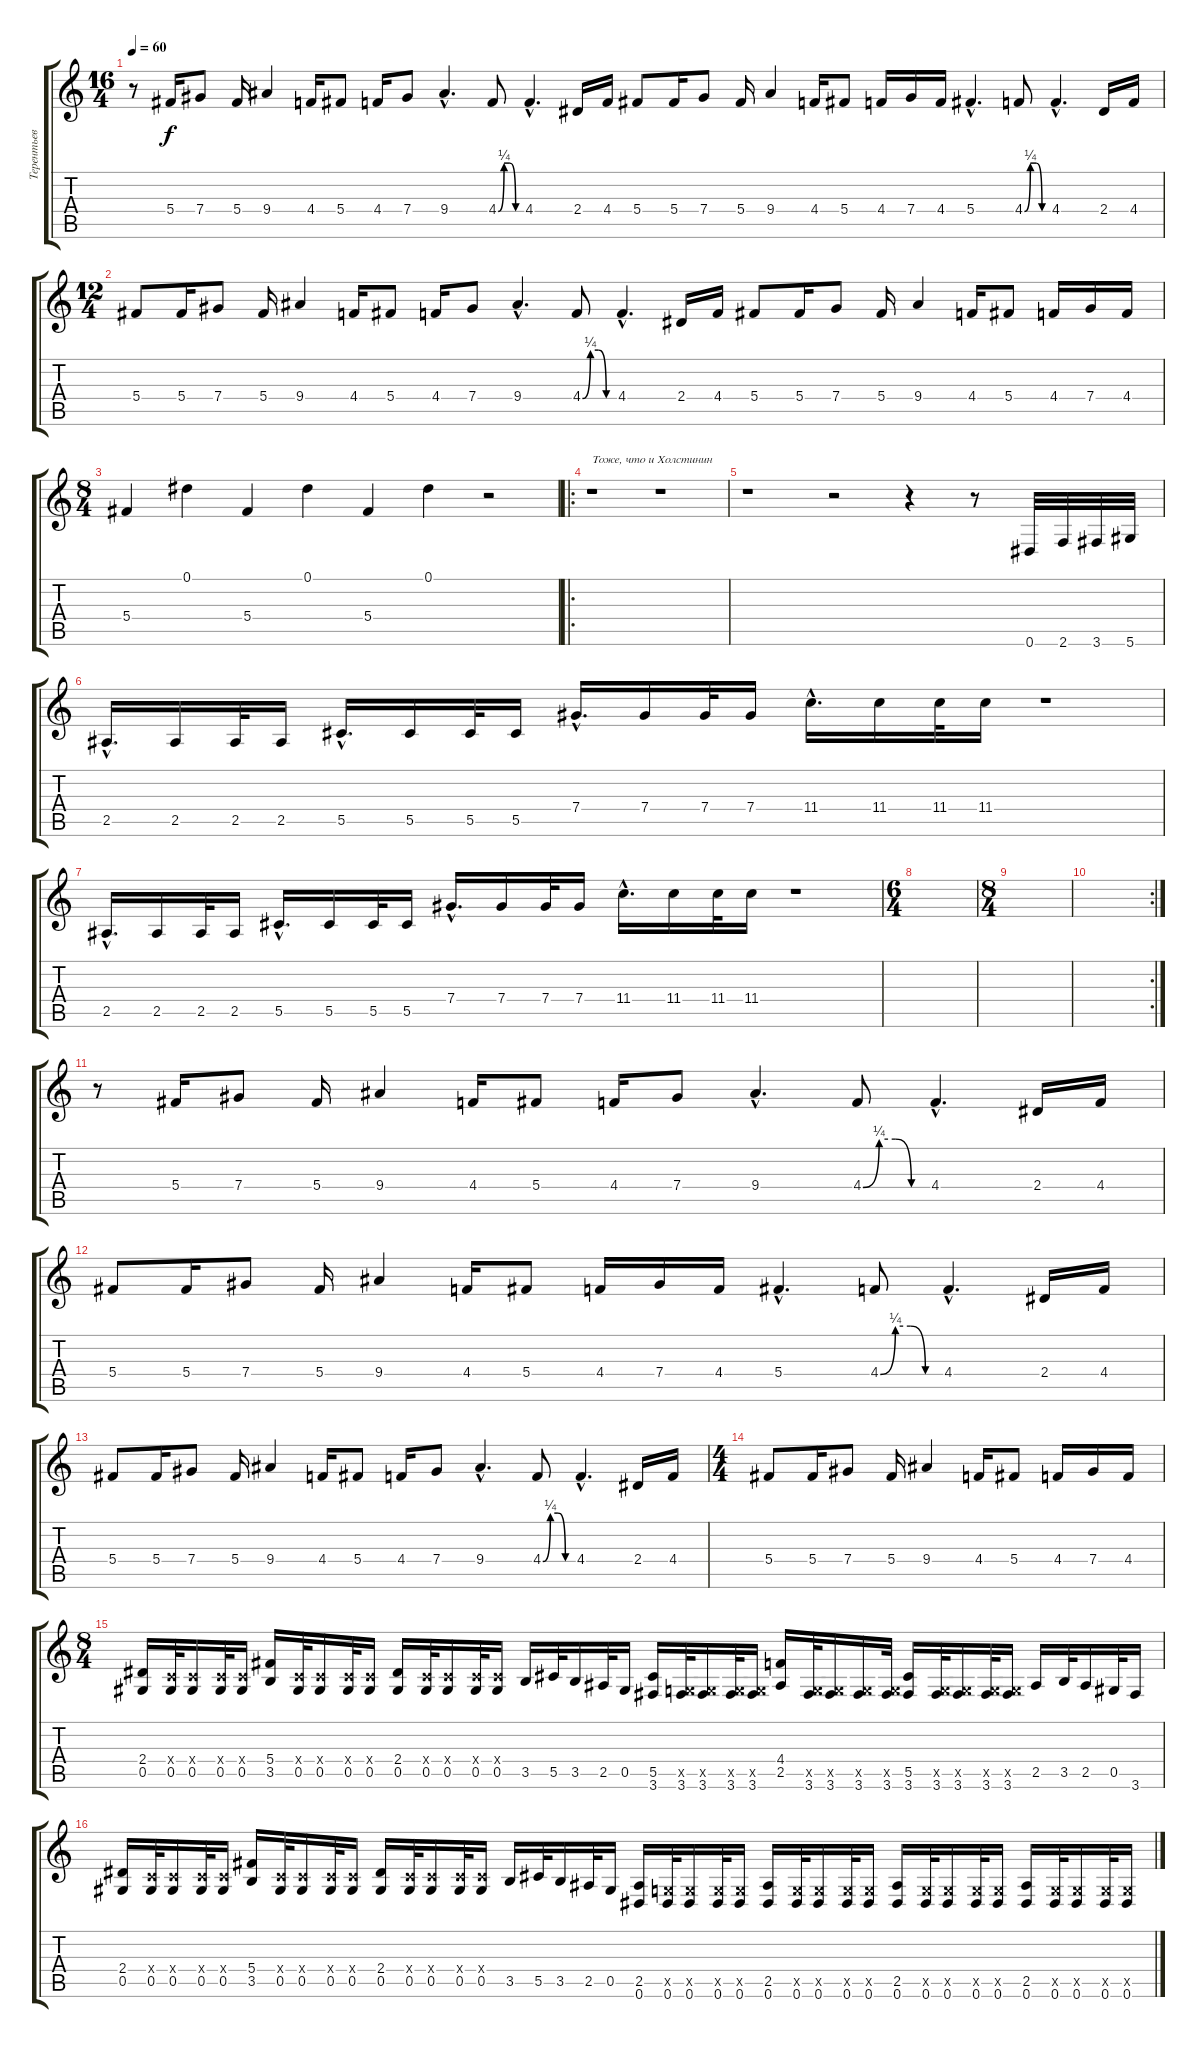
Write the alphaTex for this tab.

\track ("Терентьев" "Терентьев") {instrument overdrivenguitar}
\staff {score tabs}
\tuning (Eb4 Bb3 Gb3 Db3 Ab2 Eb2) {hide}
\ts (16 4)
\tempo 60
\clef g2
\ks c
r.8{dy f instrument overdrivenguitar} 5.4.16 7.4.8 5.4.16 9.4.4 4.4.16 5.4.8 4.4.16 7.4.8 9.4{hac}.4{d} 4.4{be (custom 0 0 15 1 30 1 45 0 60 0)}.8 4.4{hac}.4{d} 2.4.16 4.4.16 5.4.8 5.4.16 7.4.8 5.4.16 9.4.4 4.4.16 5.4.8 4.4.16 7.4.16 4.4.16 5.4{hac}.4{d} 4.4{be (custom 0 0 15 1 30 1 45 0 60 0)}.8 4.4{hac}.4{d} 2.4.16 4.4.16 |
\ts (12 4)
5.4.8 5.4.16 7.4.8 5.4.16 9.4.4 4.4.16 5.4.8 4.4.16 7.4.8 9.4{hac}.4{d} 4.4{be (custom 0 0 15 1 30 1 45 0 60 0)}.8 4.4{hac}.4{d} 2.4.16 4.4.16 5.4.8 5.4.16 7.4.8 5.4.16 9.4.4 4.4.16 5.4.8 4.4.16 7.4.16 4.4.16 |
\ts (8 4)
5.4.4 0.1.4 5.4.4 0.1.4 5.4.4 0.1.4 r.2 |
\ro
r.1{txt "Тоже, что и Холстинин"} r.1 |
r.1 r.2 r.4 r.8 0.6.32 2.6.32 3.6.32 5.6.32 |
2.5{hac}.16{d} 2.5.16 2.5.32 2.5.16 5.5{hac}.16{d} 5.5.16 5.5.32 5.5.16 7.4{hac}.16{d} 7.4.16 7.4.32 7.4.16 11.4{hac}.16{d} 11.4.16 11.4.32 11.4.16 r.1 |
2.5{hac}.16{d} 2.5.16 2.5.32 2.5.16 5.5{hac}.16{d} 5.5.16 5.5.32 5.5.16 7.4{hac}.16{d} 7.4.16 7.4.32 7.4.16 11.4{hac}.16{d} 11.4.16 11.4.32 11.4.16 r.1 |
\ts (6 4)
|
\ts (8 4)
|
\rc 2
|
r.8 5.4.16 7.4.8 5.4.16 9.4.4 4.4.16 5.4.8 4.4.16 7.4.8 9.4{hac}.4{d} 4.4{be (custom 0 0 15 1 30 1 45 0 60 0)}.8 4.4{hac}.4{d} 2.4.16 4.4.16 |
5.4.8 5.4.16 7.4.8 5.4.16 9.4.4 4.4.16 5.4.8 4.4.16 7.4.16 4.4.16 5.4{hac}.4{d} 4.4{be (custom 0 0 15 1 30 1 45 0 60 0)}.8 4.4{hac}.4{d} 2.4.16 4.4.16 |
5.4.8 5.4.16 7.4.8 5.4.16 9.4.4 4.4.16 5.4.8 4.4.16 7.4.8 9.4{hac}.4{d} 4.4{be (custom 0 0 15 1 30 1 45 0 60 0)}.8 4.4{hac}.4{d} 2.4.16 4.4.16 |
\ts (4 4)
5.4.8 5.4.16 7.4.8 5.4.16 9.4.4 4.4.16 5.4.8 4.4.16 7.4.16 4.4.16 |
\ts (8 4)
(2.4 0.5).16{volume 11} (-1.4{x} 0.5).32 (-1.4{x} 0.5).16 (-1.4{x} 0.5).32 (-1.4{x} 0.5).16 (5.4 3.5).16 (-1.4{x} 0.5).32 (-1.4{x} 0.5).16 (-1.4{x} 0.5).32 (-1.4{x} 0.5).16 (2.4 0.5).16 (-1.4{x} 0.5).32 (-1.4{x} 0.5).16 (-1.4{x} 0.5).32 (-1.4{x} 0.5).16 3.5.16 5.5.32 3.5.16 2.5.32 0.5.16 (5.5 3.6).16 (-1.5{x} 3.6).32 (-1.5{x} 3.6).16 (-1.5{x} 3.6).32 (-1.5{x} 3.6).16 (4.4 2.5).16 (-1.5{x} 3.6).32 (-1.5{x} 3.6).16 (-1.5{x} 3.6).16 (-1.5{x} 3.6).32 (5.5 3.6).16 (-1.5{x} 3.6).32 (-1.5{x} 3.6).16 (-1.5{x} 3.6).32 (-1.5{x} 3.6).16 2.5.16 3.5.32 2.5.16 0.5.32 3.6.16 |
(2.4 0.5).16 (-1.4{x} 0.5).32 (-1.4{x} 0.5).16 (-1.4{x} 0.5).32 (-1.4{x} 0.5).16 (5.4 3.5).16 (-1.4{x} 0.5).32 (-1.4{x} 0.5).16 (-1.4{x} 0.5).32 (-1.4{x} 0.5).16 (2.4 0.5).16 (-1.4{x} 0.5).32 (-1.4{x} 0.5).16 (-1.4{x} 0.5).32 (-1.4{x} 0.5).16 3.5.16 5.5.32 3.5.16 2.5.32 0.5.16 (2.5 0.6).16 (-1.5{x} 0.6).32 (-1.5{x} 0.6).16 (-1.5{x} 0.6).32 (-1.5{x} 0.6).16 (2.5 0.6).16 (-1.5{x} 0.6).32 (-1.5{x} 0.6).16 (-1.5{x} 0.6).32 (-1.5{x} 0.6).16 (2.5 0.6).16 (-1.5{x} 0.6).32 (-1.5{x} 0.6).16 (-1.5{x} 0.6).32 (-1.5{x} 0.6).16 (2.5 0.6).16 (-1.5{x} 0.6).32 (-1.5{x} 0.6).16 (-1.5{x} 0.6).32 (-1.5{x} 0.6).16
